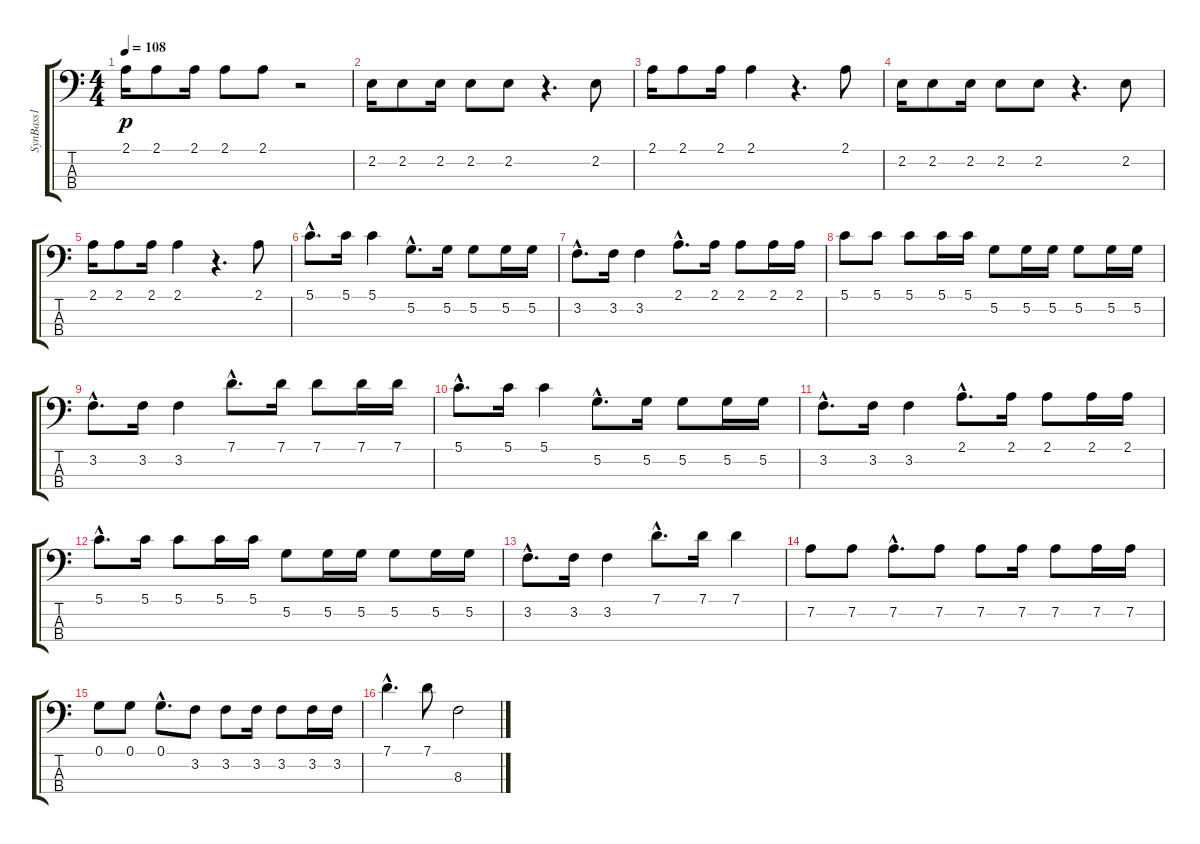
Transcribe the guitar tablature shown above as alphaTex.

\track ("SynBass1" "SynBass1") {instrument synthbass2}
\staff {score tabs}
\tuning (G2 D2 A1 E1) {hide}
\ts (4 4)
\tempo 108
\clef f4
\ks c
2.1.16{dy p} 2.1.8 2.1.16 2.1.8 2.1.8 r.2 |
2.2.16 2.2.8 2.2.16 2.2.8 2.2.8 r.4{d} 2.2.8 |
2.1.16 2.1.8 2.1.16 2.1.4 r.4{d} 2.1.8 |
2.2.16 2.2.8 2.2.16 2.2.8 2.2.8 r.4{d} 2.2.8 |
2.1.16 2.1.8 2.1.16 2.1.4 r.4{d} 2.1.8 |
5.1{hac}.8{d} 5.1.16 5.1.4 5.2{hac}.8{d} 5.2.16 5.2.8 5.2.16 5.2.16 |
3.2{hac}.8{d} 3.2.16 3.2.4 2.1{hac}.8{d} 2.1.16 2.1.8 2.1.16 2.1.16 |
5.1.8 5.1.8 5.1.8 5.1.16 5.1.16 5.2.8 5.2.16 5.2.16 5.2.8 5.2.16 5.2.16 |
3.2{hac}.8{d} 3.2.16 3.2.4 7.1{hac}.8{d} 7.1.16 7.1.8 7.1.16 7.1.16 |
5.1{hac}.8{d} 5.1.16 5.1.4 5.2{hac}.8{d} 5.2.16 5.2.8 5.2.16 5.2.16 |
3.2{hac}.8{d} 3.2.16 3.2.4 2.1{hac}.8{d} 2.1.16 2.1.8 2.1.16 2.1.16 |
5.1{hac}.8{d} 5.1.16 5.1.8 5.1.16 5.1.16 5.2.8 5.2.16 5.2.16 5.2.8 5.2.16 5.2.16 |
3.2{hac}.8{d} 3.2.16 3.2.4 7.1{hac}.8{d} 7.1.16 7.1.4 |
7.2.8 7.2.8 7.2{hac}.8{d} 7.2.8 7.2.8 7.2.16 7.2.8 7.2.16 7.2.16 |
0.1.8 0.1.8 0.1{hac}.8{d} 3.2.8 3.2.8 3.2.16 3.2.8 3.2.16 3.2.16 |
7.1{hac}.4{d} 7.1.8 8.3.2
